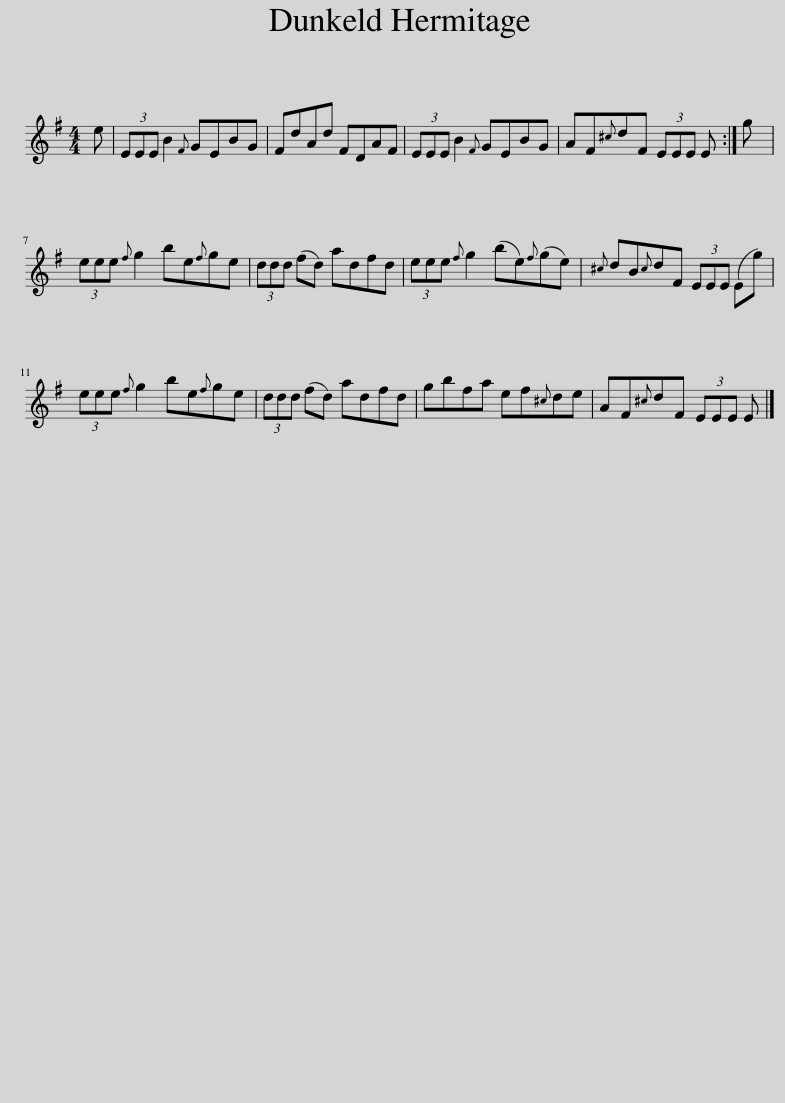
X:1
L:1/8
M:4/4
I:linebreak $
K:Emin
V:1 treble
V:1
 e | (3EEE B2{F} GEBG | FdAd FDAF | (3EEE B2{F} GEBG | AF{^c}dF (3EEE E :| %5
 g |$ (3eee{f} g2 be{f}ge | (3ddd (fd) adfd | (3eee{f} g2 (be){f}(ge) |{^c} dB{c}dF (3EEE (Eg) |$ %10
 (3eee{f} g2 be{f}ge | (3ddd (fd) adfd | gbfa ef{^c}de | AF{^c}dF (3EEE E |] %14
